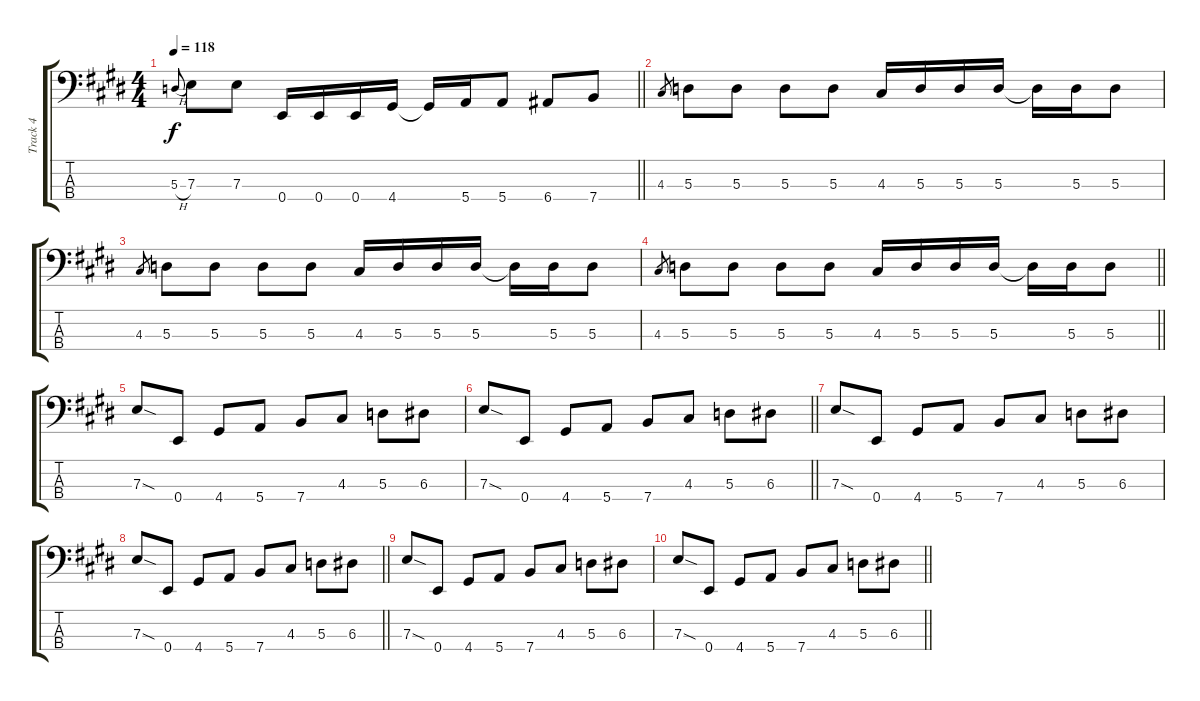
\track ("Track 4" "Track 4") {instrument electricbassfinger}
\staff {score tabs}
\tuning (G2 D2 A1 E1) {hide}
\ts (4 4)
\tempo 118
\clef f4
\barLineRight lightlight
\ks e
5.3{h}.8{gr onbeat dy f} 7.3.8 7.3.8 0.4.16 0.4.16 0.4.16 4.4.16 4.4{t}.16 5.4.16 5.4.8 6.4.8 7.4.8 |
4.3.8{gr} 5.3.8 5.3.8 5.3.8 5.3.8 4.3.16 5.3.16 5.3.16 5.3.16 5.3{t}.16 5.3.16 5.3.8 |
4.3.8{gr} 5.3.8 5.3.8 5.3.8 5.3.8 4.3.16 5.3.16 5.3.16 5.3.16 5.3{t}.16 5.3.16 5.3.8 |
\barLineRight lightlight
4.3.8{gr} 5.3.8 5.3.8 5.3.8 5.3.8 4.3.16 5.3.16 5.3.16 5.3.16 5.3{t}.16 5.3.16 5.3.8 |
7.3{sod}.8 0.4.8 4.4.8 5.4.8 7.4.8 4.3.8 5.3.8 6.3.8 |
\barLineRight lightlight
7.3{sod}.8 0.4.8 4.4.8 5.4.8 7.4.8 4.3.8 5.3.8 6.3.8 |
7.3{sod}.8 0.4.8 4.4.8 5.4.8 7.4.8 4.3.8 5.3.8 6.3.8 |
\barLineRight lightlight
7.3{sod}.8 0.4.8 4.4.8 5.4.8 7.4.8 4.3.8 5.3.8 6.3.8 |
7.3{sod}.8 0.4.8 4.4.8 5.4.8 7.4.8 4.3.8 5.3.8 6.3.8 |
\barLineRight lightlight
7.3{sod}.8 0.4.8 4.4.8 5.4.8 7.4.8 4.3.8 5.3.8 6.3.8
